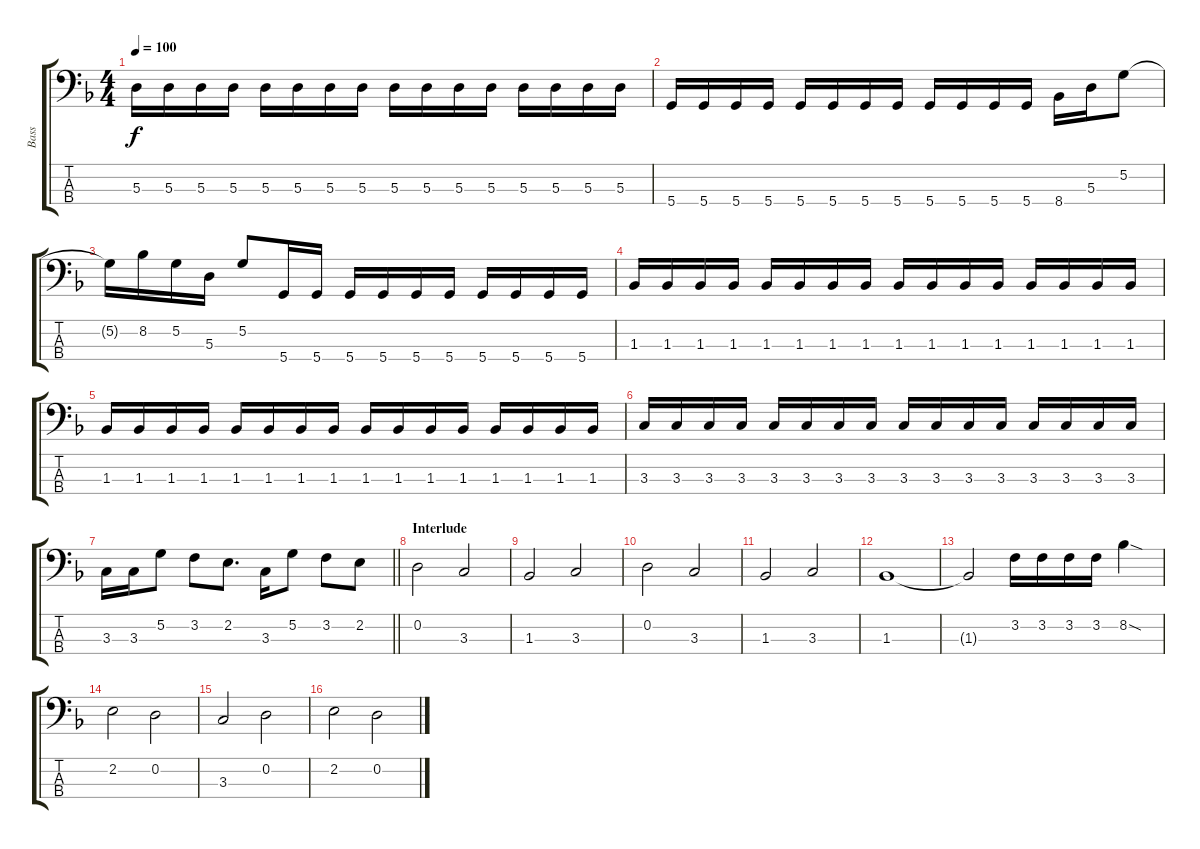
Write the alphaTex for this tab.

\track ("Bass" "Bass") {instrument electricbassfinger}
\staff {score tabs}
\tuning (G2 D2 A1 D1) {hide}
\ts (4 4)
\tempo 100
\clef f4
\ks dminor
5.3.16{dy f} 5.3.16 5.3.16 5.3.16 5.3.16 5.3.16 5.3.16 5.3.16 5.3.16 5.3.16 5.3.16 5.3.16 5.3.16 5.3.16 5.3.16 5.3.16 |
5.4.16 5.4.16 5.4.16 5.4.16 5.4.16 5.4.16 5.4.16 5.4.16 5.4.16 5.4.16 5.4.16 5.4.16 8.4.16 5.3.16 5.2.8 |
5.2{t}.16 8.2.16 5.2.16 5.3.16 5.2.8 5.4.16 5.4.16 5.4.16 5.4.16 5.4.16 5.4.16 5.4.16 5.4.16 5.4.16 5.4.16 |
1.3.16 1.3.16 1.3.16 1.3.16 1.3.16 1.3.16 1.3.16 1.3.16 1.3.16 1.3.16 1.3.16 1.3.16 1.3.16 1.3.16 1.3.16 1.3.16 |
1.3.16 1.3.16 1.3.16 1.3.16 1.3.16 1.3.16 1.3.16 1.3.16 1.3.16 1.3.16 1.3.16 1.3.16 1.3.16 1.3.16 1.3.16 1.3.16 |
3.3.16 3.3.16 3.3.16 3.3.16 3.3.16 3.3.16 3.3.16 3.3.16 3.3.16 3.3.16 3.3.16 3.3.16 3.3.16 3.3.16 3.3.16 3.3.16 |
\barLineRight lightlight
3.3.16 3.3.16 5.2.8 3.2.8 2.2.8{d} 3.3.16 5.2.8 3.2.8 2.2.8 |
\section ("" "Interlude")
0.2.2 3.3.2 |
1.3.2 3.3.2 |
0.2.2 3.3.2 |
1.3.2 3.3.2 |
1.3.1 |
1.3{t}.2 3.2.16 3.2.16 3.2.16 3.2.16 8.2{sod}.4 |
2.2.2 0.2.2 |
3.3.2 0.2.2 |
2.2.2 0.2.2
